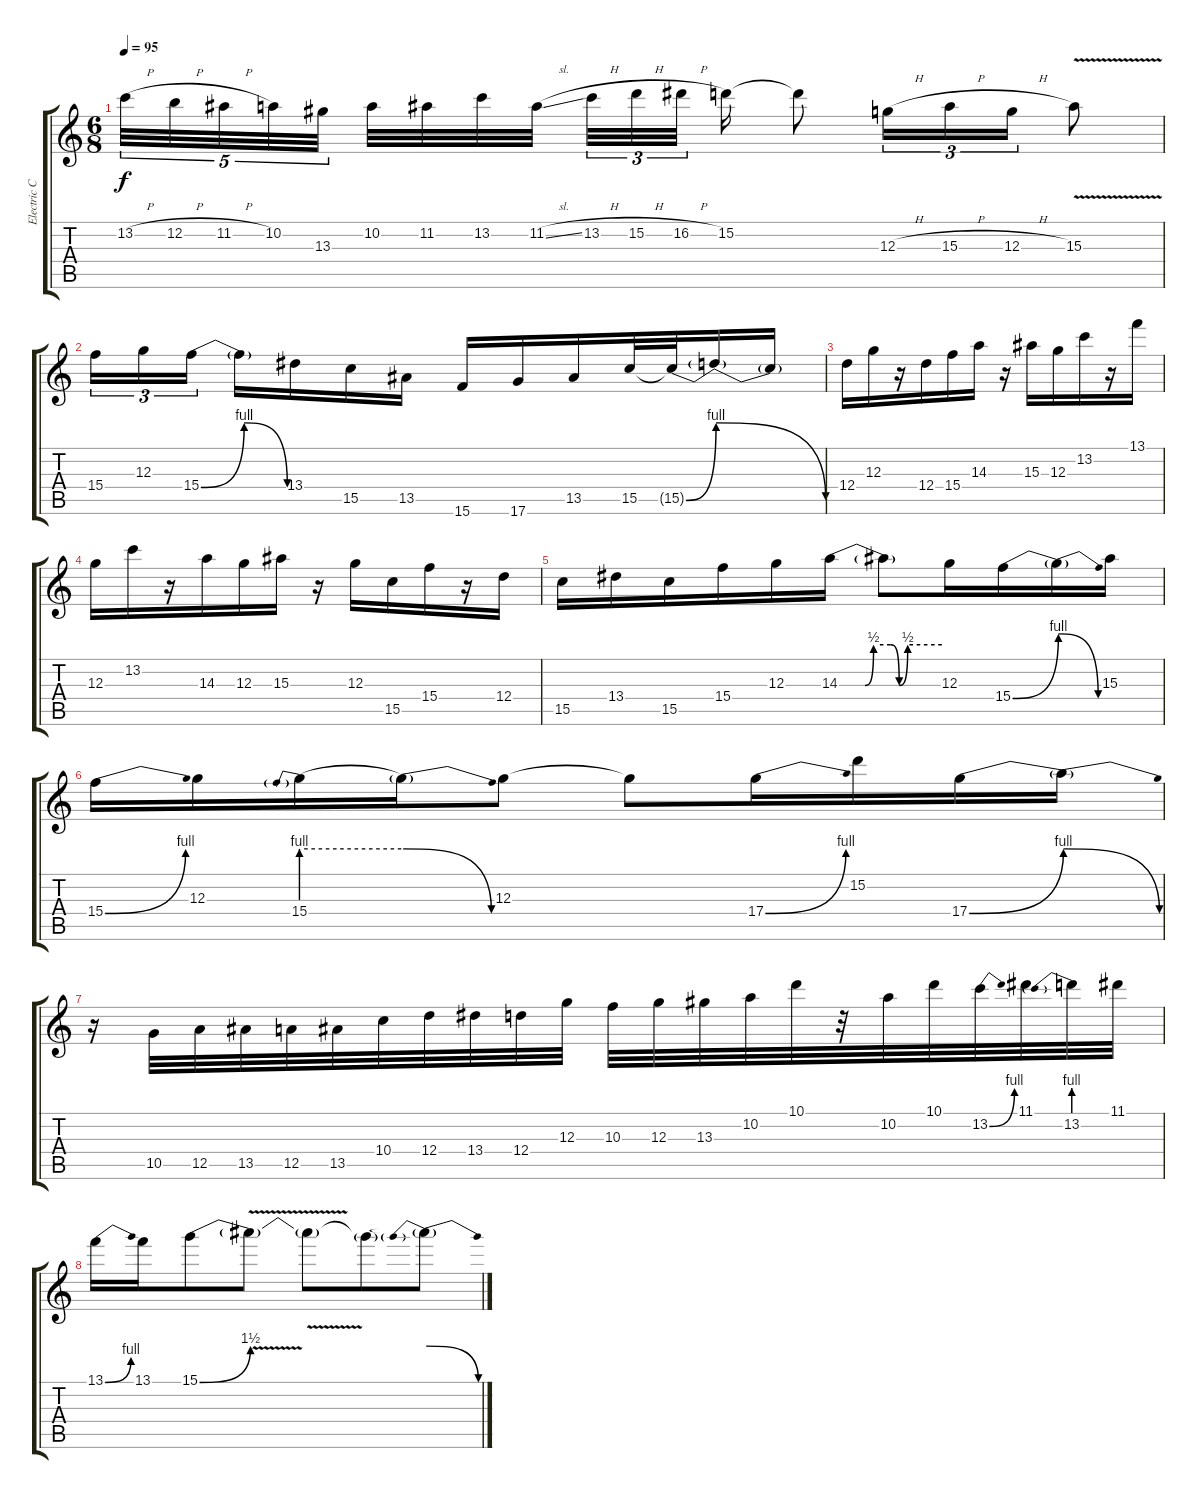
\track ("Electric Center" "Electric C") {instrument distortionguitar}
\staff {score tabs}
\tuning (E4 B3 G3 D3 A2 D2) {hide}
\ts (6 8)
\tempo 95
\clef g2
\ks c
13.2{h}.32{tu (5 4) dy f} 12.2{h}.32{tu (5 4)} 11.2{h}.32{tu (5 4)} 10.2.32{tu (5 4)} 13.3.32{tu (5 4) beam splitsecondary} 10.2.32 11.2.32 13.2.32 11.2{sl}.32{beam splitsecondary} 13.2{h}.32{tu (3 2)} 15.2{h}.32{tu (3 2)} 16.2{h}.32{tu (3 2) beam splitsecondary} 15.2.16 15.2{t}.8 12.3{h}.16{tu (3 2)} 15.3{h}.16{tu (3 2)} 12.3{h}.16{tu (3 2)} 15.3{v}.8 |
15.4.16{tu (3 2)} 12.3.16{tu (3 2)} 15.4{be (bendrelease 0 0 10 4 10 4 60 0)}.16{tu (3 2) beam splitsecondary} 15.4{t}.16 13.4.16 15.5.16 13.5.16 15.6.16 17.6.16 13.5.16 15.5.32 15.5{be (bend 0 0 60 4) t}.32 15.5{be (release 0 4 60 0) t}.16 15.5{t}.16 |
12.4.16 12.3.16 r.16 12.4.16 15.4.16 14.3.16 r.16 15.3.16 12.3.16 13.2.16 r.16 13.1.16 |
12.3.16 13.2.16 r.16 14.3.16 12.3.16 15.3.16 r.16 12.3.16 15.5.16 15.4.16 r.16 12.4.16 |
15.5.16 13.4.16 15.5.16 15.4.16 12.3.16 14.3{be (custom 0 0 15 0 20 2 30 2 35 0 40 2 60 2)}.16 14.3{t}.8 12.3.16 15.4{be (bend 0 0 60 4)}.16 15.4{be (release 0 4 60 0) t}.16 15.3.16 |
15.4{be (bend 0 0 60 4)}.16 12.3.16 15.4{be (prebend 0 4 60 4)}.16 15.4{be (release 0 4 60 0) t}.16 12.3.8 12.3{t}.8 17.4{be (bend 0 0 60 4)}.16 15.2.16 17.4{be (bend 0 0 60 4)}.16 17.4{be (release 0 4 60 0) t}.16 |
r.16 10.5.32 12.5.32 13.5.32 12.5.32 13.5.32 10.4.32 12.4.32 13.4.32 12.4.32 12.3.32 10.3.32 12.3.32 13.3.32 10.2.32 10.1.32 r.32 10.2.32 10.1.32 13.2{be (bend 0 0 60 4)}.32 11.1.32 13.2{be (prebend 0 4 60 4)}.32 11.1.32 |
13.1{be (bend 0 0 60 4)}.16 13.1.16 15.1{be (bend 0 0 60 6)}.8 15.1{v t}.8 15.1{t}.8 15.1{t}.8 15.1{be (prebendrelease 0 6 60 0) t}.8
